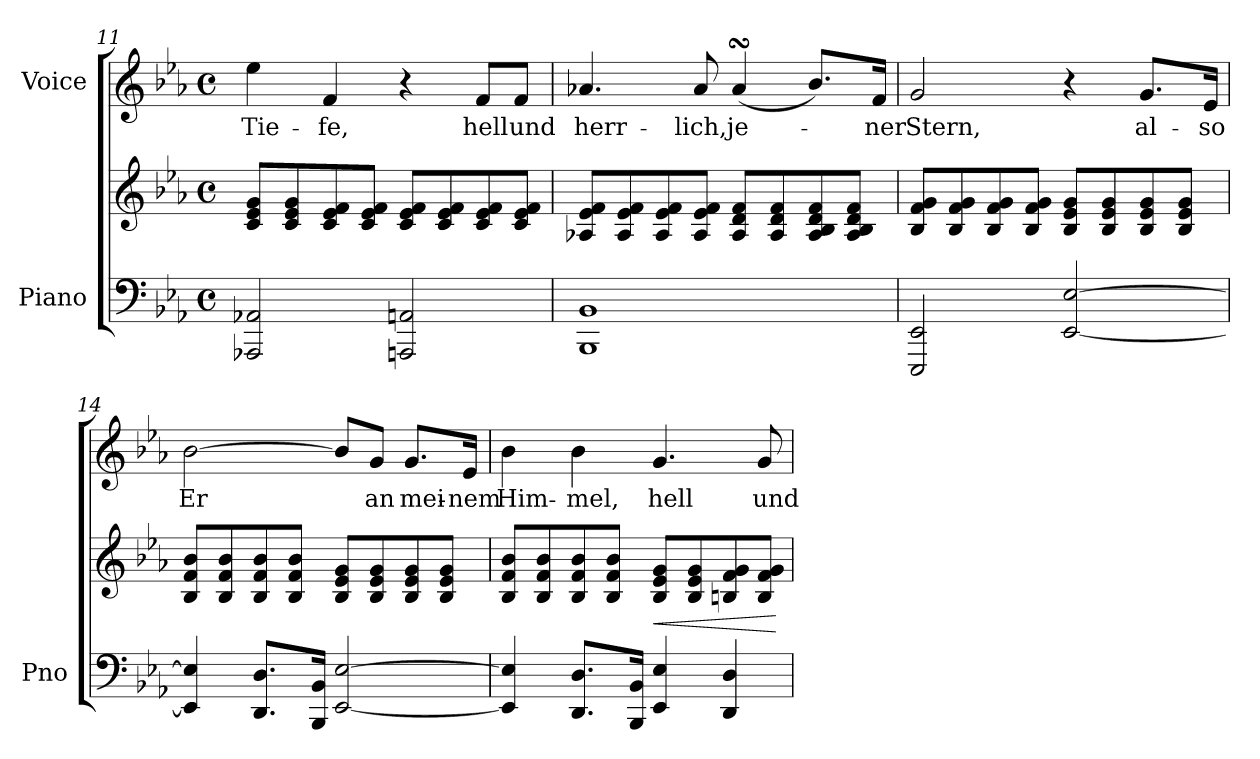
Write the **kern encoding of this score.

**kern	**kern	**dynam	**kern	**text
*part2	*part2	*part2	*part1	*part1
*staff3	*staff2	*staff2/3	*staff1	*staff1
*I"Piano	*	*	*I"Voice	*
*I'Pno	*	*	*	*
*clefF4	*clefG2	*	*clefG2	*
*k[b-e-a-]	*k[b-e-a-]	*	*k[b-e-a-]	*
*M4/4	*M4/4	*	*M4/4	*
*met(c)	*met(c)	*	*met(c)	*
=11	=11	=11	=11	=11
2AAA-X/ 2AA-X/	8c/ 8e-/ 8g/L	.	4ee-\	Tie-
.	8c/ 8e-/ 8g/	.	.	.
.	8c/ 8e-/ 8f/	.	4f/	-fe,
.	8c/ 8e-/ 8f/J	.	.	.
2AAAn/ 2AAn/	8c/ 8e-/ 8f/L	.	4r	.
.	8c/ 8e-/ 8f/	.	.	.
.	8c/ 8e-/ 8f/	.	8f/L	hell
.	8c/ 8e-/ 8f/J	.	8f/J	und
=12	=12	=12	=12	=12
1BBB- 1BB-	8A-X/ 8e-/ 8f/L	.	4.a-X/	herr-
.	8A-/ 8e-/ 8f/	.	.	.
.	8A-/ 8e-/ 8f/	.	.	.
.	8A-/ 8e-/ 8f/J	.	8a-/	-lich,
.	8A-/ 8d/ 8f/L	.	(4a-sSSs/	je-
.	8A-/ 8d/ 8f/	.	.	.
.	8A-/ 8B-/ 8d/ 8f/	.	8.b-/L)	.
.	8A-/ 8B-/ 8d/ 8f/J	.	.	.
.	.	.	16f/Jk	-ner
=13	=13	=13	=13	=13
2EEE-/ 2EE-/	8B-/ 8f/ 8g/L	.	2g/	Stern,
.	8B-/ 8f/ 8g/	.	.	.
.	8B-/ 8f/ 8g/	.	.	.
.	8B-/ 8f/ 8g/J	.	.	.
[2EE-/ [2E-/	8B-/ 8e-/ 8g/L	.	4r	.
.	8B-/ 8e-/ 8g/	.	.	.
.	8B-/ 8e-/ 8g/	.	8.g/L	al-
.	8B-/ 8e-/ 8g/J	.	.	.
.	.	.	16e-/Jk	-so
=14	=14	=14	=14	=14
4EE-/] 4E-/]	8B-/ 8f/ 8b-/L	.	[2b-\	Er
.	8B-/ 8f/ 8b-/	.	.	.
8.DD/ 8.D/L	8B-/ 8f/ 8b-/	.	.	.
.	8B-/ 8f/ 8b-/J	.	.	.
16BBB-/ 16BB-/Jk	.	.	.	.
[2EE-/ [2E-/	8B-/ 8e-/ 8g/L	.	8b-/L]	.
.	8B-/ 8e-/ 8g/	.	8g/J	an
.	8B-/ 8e-/ 8g/	.	8.g/L	mei-
.	8B-/ 8e-/ 8g/J	.	.	.
.	.	.	16e-/Jk	-nem
=15	=15	=15	=15	=15
4EE-/] 4E-/]	8B-/ 8f/ 8b-/L	.	4b-\	Him-
.	8B-/ 8f/ 8b-/	.	.	.
8.DD/ 8.D/L	8B-/ 8f/ 8b-/	.	4b-\	-mel,
.	8B-/ 8f/ 8b-/J	.	.	.
16BBB-/ 16BB-/Jk	.	.	.	.
!	!	!LO:HP:b	!	!
4EE-/ 4E-/	8B-/ 8e-/ 8g/L	<	4.g/	hell
.	8B-/ 8e-/ 8g/	.	.	.
4DD/ 4D/	8Bn/ 8f/ 8g/	.	.	.
.	8B/ 8f/ 8g/J	.	8g/	und
.	.	[	.	.
=	=	=	=	=
*-	*-	*-	*-	*-
